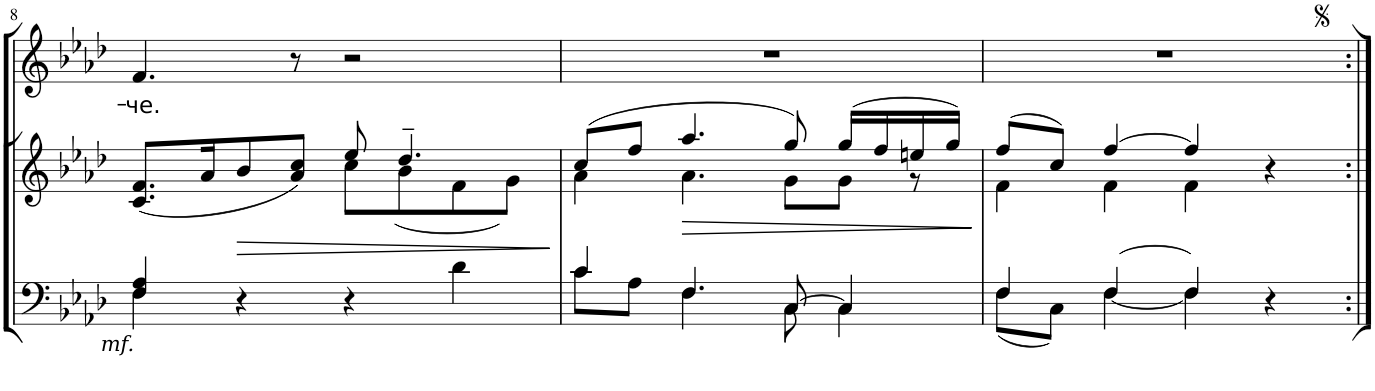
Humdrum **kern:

**kern	**kern	**dynam	**kern	**text
*part2	*part2	*part2	*part1	*part1
*staff3	*staff2	*staff2/3	*staff1	*staff1
*I"Lute	*	*	*I"Voice	*
!!LO:PB:g=z
*clefF4	*clefG2	*	*clefG2	*
*k[b-e-a-d-]	*k[b-e-a-d-]	*	*k[b-e-a-d-]	*
*M4/4	*M4/4	*	*M4/4	*
=8	=8	=8	=8	=8
*^	*^	*	*	*
!	!	!	!	!LO:DY:b=2	!	!LO:LY:b
4F/ 4A-/	4F\	(8.c/ 8.f/L	2ryy	other-dynamics	4.f/	че.
.	.	16a-/K	.	.	.	.
!	!	!	!	!LO:HP:b	!	!
4r	4ryy	8b-/	.	>	.	.
.	.	8a-/ 8cc/J)	.	.	8r	.
4r	4ryy	8ee-/	8cc\L	.	2r	.
.	.	4.dd-~/	(8b-\	.	.	.
4ryy	4d-\	.	8f\	.	.	.
.	.	.	8g\J)	.	.	.
*v	*v	*	*	*	*	*
*	*v	*v	*	*	*
.	.	]	.	.
=9	=9	=9	=9	=9
*^	*^	*	*	*
4c/	8c\L	(8cc/L	4a-\	.	1r	.
.	8A-\J	8ff/J	.	.	.	.
!	!	!	!	!LO:HP:b	!	!
4.F/	4.F\	4.aa-/	4.a-\	>	.	.
[8C/	8C\	8gg/)	8g\L	.	.	.
4C/]	4C\	(16gg/LL	8g\J	.	.	.
.	.	16ff/	.	.	.	.
.	.	16een/	8r	.	.	.
.	.	16gg/JJ)	.	.	.	.
*v	*v	*	*	*	*	*
*	*v	*v	*	*	*
.	.	]	.	.
=10	=10	=10	=10	=10
*^	*^	*	*	*
4F/	8F\L	(8ff/L	4f\	.	1r	.
.	8C\J	8cc/J)	.	.	.	.
[4F/	[4F\	[4ff/	4f\	.	.	.
4F/]	4F\]	4ff/]	4f\	.	.	.
4r	4ryy	4r	4ryy	.	.	.
*v	*v	*	*	*	*	*
*	*v	*v	*	*	*
=:|!	=:|!	=:|!	=:|!	=:|!
*-	*-	*-	*-	*-
